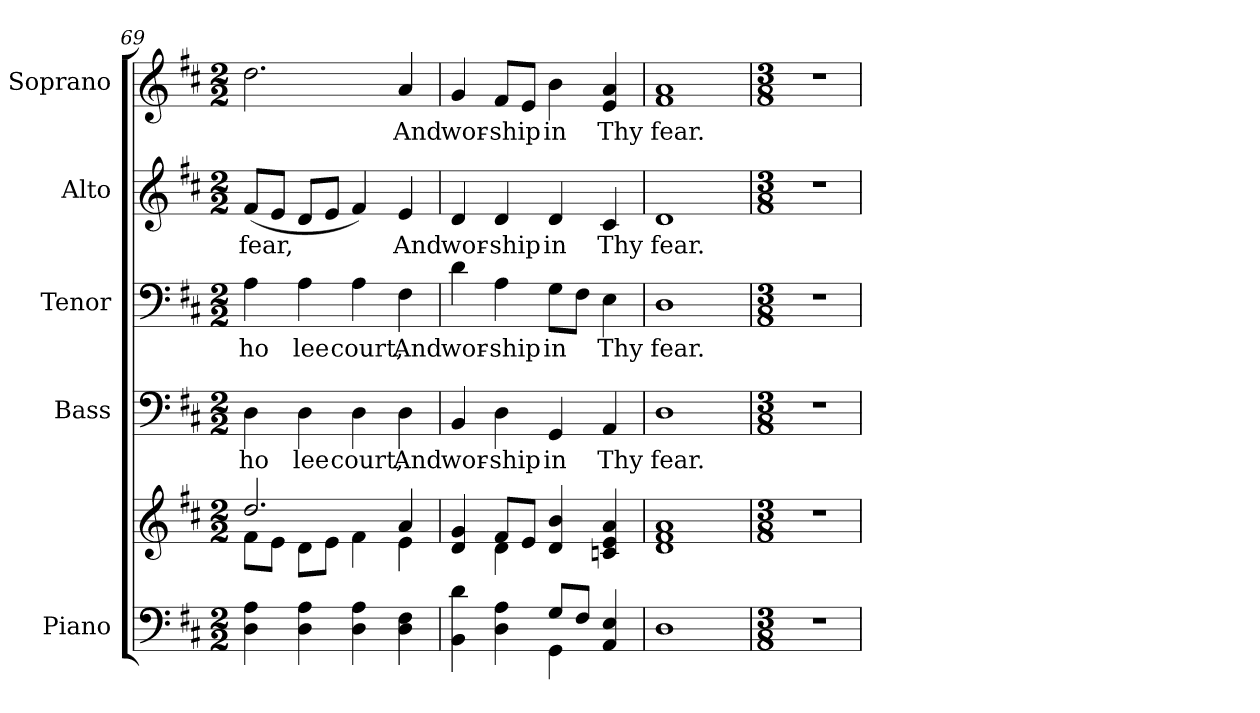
**kern	**kern	**kern	**text	**kern	**text	**kern	**text	**kern	**text
*part5	*part5	*part4	*part4	*part3	*part3	*part2	*part2	*part1	*part1
*staff6	*staff5	*staff4	*staff4	*staff3	*staff3	*staff2	*staff2	*staff1	*staff1
*I"Piano	*	*I"Bass	*	*I"Tenor	*	*I"Alto	*	*I"Soprano	*
*I'Pno.	*	*I'B.	*	*I'T.	*	*I'A.	*	*I'S.	*
!!LO:PB:g=z
*clefF4	*clefG2	*clefF4	*	*clefF4	*	*clefG2	*	*clefG2	*
*k[f#c#]	*k[f#c#]	*k[f#c#]	*	*k[f#c#]	*	*k[f#c#]	*	*k[f#c#]	*
*D:	*D:	*D:	*	*D:	*	*D:	*	*D:	*
*M2/2	*M2/2	*M2/2	*	*M2/2	*	*M2/2	*	*M2/2	*
=69	=69	=69	=69	=69	=69	=69	=69	=69	=69
*	*^	*	*	*	*	*	*	*	*
!	!	!	!	!LO:LY:b:color=#000000	!	!	!	!	!	!
!	!	!	!	!	!	!LO:LY:b:color=#000000	!	!	!	!
!	!	!	!	!	!	!	!	!LO:LY:b:color=#000000	!	!
4Di\ 4Ai	2.ddi/	8f#i\L	4Di\	ho	4Ai\	ho	(8f#i/L	fear,	2.ddi\	.
.	.	8ei\J	.	.	.	.	8ei/J	.	.	.
!	!	!	!	!LO:LY:b:color=#000000	!	!	!	!	!	!
!	!	!	!	!	!	!LO:LY:b:color=#000000	!	!	!	!
4Di\ 4Ai	.	8di\L	4Di\	lee	4Ai\	lee	8di/L	.	.	.
.	.	8ei\J	.	.	.	.	8ei/J	.	.	.
!	!	!	!	!LO:LY:b:color=#000000	!	!	!	!	!	!
!	!	!	!	!	!	!LO:LY:b:color=#000000	!	!	!	!
4Di\ 4Ai	.	4f#i\	4Di\	court,	4Ai\	court,	4f#i/)	.	.	.
!	!	!	!	!LO:LY:b:color=#000000	!	!	!	!	!	!
!	!	!	!	!	!	!LO:LY:b:color=#000000	!	!	!	!
!	!	!	!	!	!	!	!	!LO:LY:b:color=#000000	!	!
!	!	!	!	!	!	!	!	!	!	!LO:LY:b:color=#000000
4Di\ 4F#i	4ai/	4ei\	4Di\	And	4F#i\	And	4ei/	And	4ai/	And
=70	=70	=70	=70	=70	=70	=70	=70	=70	=70	=70
*^	*	*	*	*	*	*	*	*	*	*
!	!	!	!	!	!LO:LY:b:color=#000000	!	!	!	!	!	!
!	!	!	!	!	!	!	!LO:LY:b:color=#000000	!	!	!	!
!	!	!	!	!	!	!	!	!	!LO:LY:b:color=#000000	!	!
!	!	!	!	!	!	!	!	!	!	!	!LO:LY:b:color=#000000
4BBi\ 4di	2ryy	4di/ 4gi	4ryy	4BBi/	wor-	4di\	wor-	4di/	wor-	4gi/	wor-
!	!	!	!	!	!LO:LY:b:color=#000000	!	!	!	!	!	!
!	!	!	!	!	!	!	!LO:LY:b:color=#000000	!	!	!	!
!	!	!	!	!	!	!	!	!	!LO:LY:b:color=#000000	!	!
!	!	!	!	!	!	!	!	!	!	!	!LO:LY:b:color=#000000
4Di\ 4Ai	.	8f#i/L	4di\	4Di\	-ship	4Ai\	-ship	4di/	-ship	8f#i/L	-ship
.	.	8ei/J	.	.	.	.	.	.	.	8ei/J	.
!	!	!	!	!	!LO:LY:b:color=#000000	!	!	!	!	!	!
!	!	!	!	!	!	!	!LO:LY:b:color=#000000	!	!	!	!
!	!	!	!	!	!	!	!	!	!LO:LY:b:color=#000000	!	!
!	!	!	!	!	!	!	!	!	!	!	!LO:LY:b:color=#000000
8Gi/L	4GGi\	4di/ 4bi	2ryy	4GGi/	in	8Gi\L	in	4di/	in	4bi\	in
8F#i/J	.	.	.	.	.	8F#i\J	.	.	.	.	.
!	!	!	!	!	!LO:LY:b:color=#000000	!	!	!	!	!	!
!	!	!	!	!	!	!	!LO:LY:b:color=#000000	!	!	!	!
!	!	!	!	!	!	!	!	!	!LO:LY:b:color=#000000	!	!
!	!	!	!	!	!	!	!	!	!	!	!LO:LY:b:color=#000000
4AAi/ 4Ei	4ryy	4cni/ 4ei 4ai	.	4AAi/	Thy	4Ei\	Thy	4c#i/	Thy	4ei/ 4ai	Thy
*v	*v	*	*	*	*	*	*	*	*	*	*
*	*v	*v	*	*	*	*	*	*	*	*
=71	=71	=71	=71	=71	=71	=71	=71	=71	=71
*^	*	*	*	*	*	*	*	*	*
!	!	!	!	!LO:LY:b:color=#000000	!	!	!	!	!	!
*v	*v	*	*	*	*	*	*	*	*	*
*^	*	*	*	*	*	*	*	*	*
!	!	!	!	!	!	!LO:LY:b:color=#000000	!	!	!	!
*v	*v	*	*	*	*	*	*	*	*	*
*^	*	*	*	*	*	*	*	*	*
!	!	!	!	!	!	!	!	!LO:LY:b:color=#000000	!	!
*v	*v	*	*	*	*	*	*	*	*	*
*^	*	*	*	*	*	*	*	*	*
!	!	!	!	!	!	!	!	!	!	!LO:LY:b:color=#000000
*v	*v	*	*	*	*	*	*	*	*	*
1Di	1di 1f#i 1ai	1Di	fear.	1Di	fear.	1di	fear.	1f#i 1ai	fear.
!!LO:PB:g=z
=72	=72	=72	=72	=72	=72	=72	=72	=72	=72
*M3/8	*M3/8	*M3/8	*	*M3/8	*	*M3/8	*	*M3/8	*
!LO:N:vis=1	!LO:N:vis=1	!LO:N:vis=1	!	!LO:N:vis=1	!	!LO:N:vis=1	!	!LO:N:vis=1	!
4.r	4.r	4.r	.	4.r	.	4.r	.	4.r	.
=	=	=	=	=	=	=	=	=	=
*-	*-	*-	*-	*-	*-	*-	*-	*-	*-
